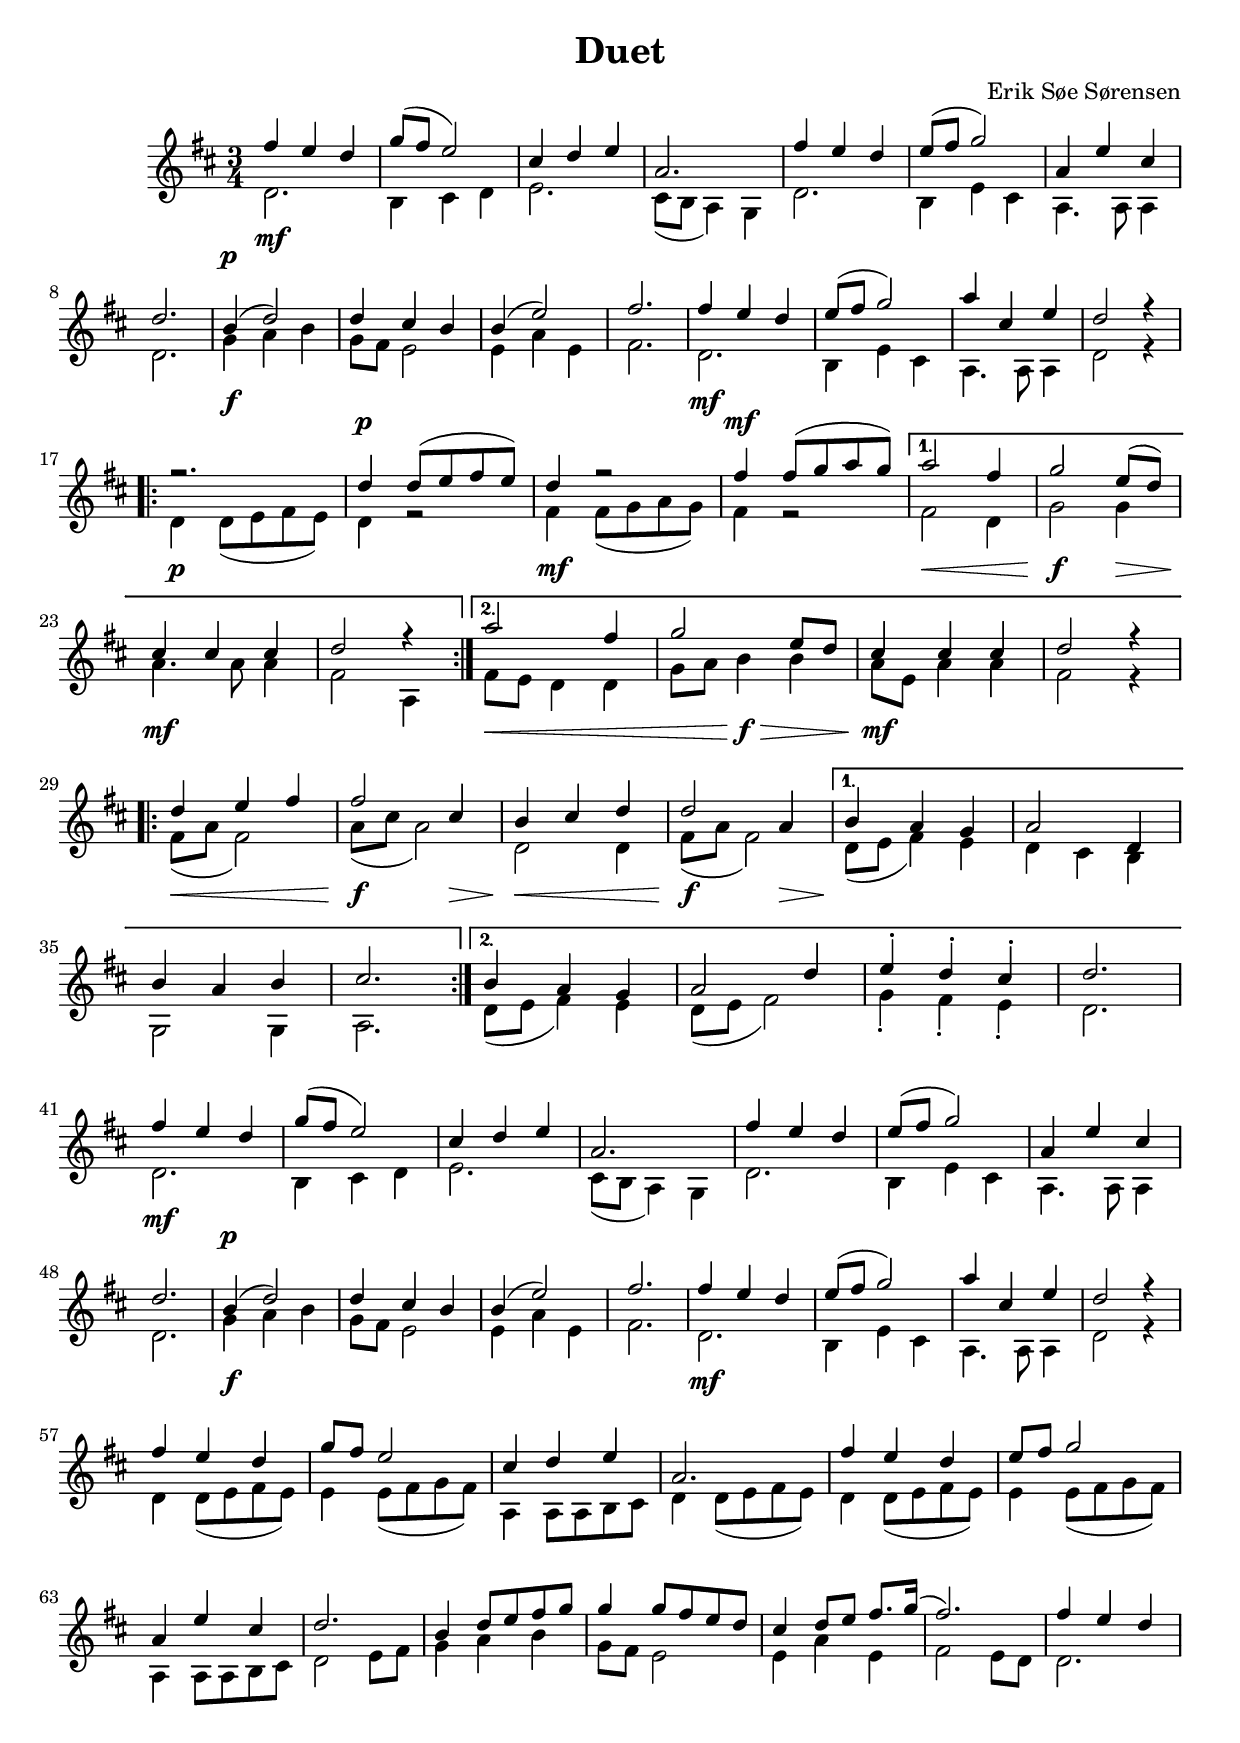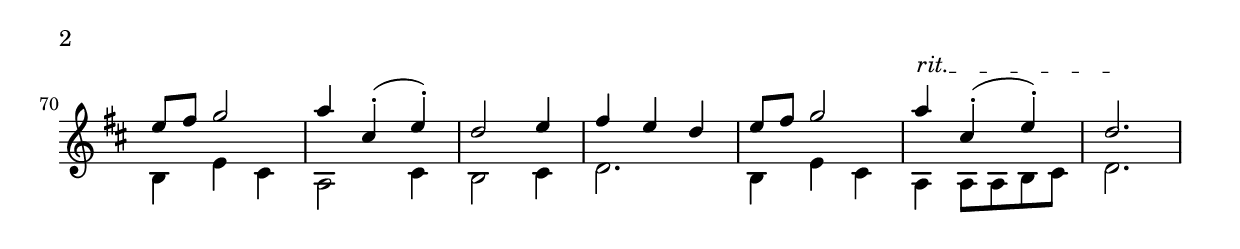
				% Komponeret 26/10-19
				% Erik Søe Sørensen

%% Mål: Duet, 2 violiner, 3/4 takt.
%\include "event-listener.ly"

\version "2.18.2"
\header {
  title = "Duet"
  composer = "Erik Søe Sørensen"
}

rit = { \override TextSpanner.bound-details.left.text = \markup { "rit." } }

PartOne = {
      %% "A"
      %% I ii V I
      <<
      	\context Voice = "Violin 1" \relative {|e'4\mf d c | f8( e d2)}
	\context Voice = "Violin 2" \relative {|c2. | a4 b c }
      >>
      <<
	\context Voice = "Violin 1" \relative {|b4 c d | g,2.}
	\context Voice = "Violin 2" \relative {|d2. | b8( a g4) f  }
      >>
      %% I ii V I
      <<
      	\context Voice = "Violin 1" \relative {|e'4 d c | d8( e f2)}
	\context Voice = "Violin 2" \relative {|c2. | a4 d b }
      >>
      <<
	\context Voice = "Violin 1" \relative {|g4 d' b | c2. }
	\context Voice = "Violin 2" \relative {|g,4. g8 g4 | c2. }
      >>

      %% "B"
      %% IV IV V vi(?)
      <<
      	\context Voice = "Violin 1" \relative {|a4^\p( c2) | c4 b a}
      	\context Voice = "Violin 2" \relative {|f4\f g a | f8 e d2}
      >>
      <<
       	\context Voice = "Violin 1" \relative {|a4( d2) | e2.}
       	\context Voice = "Violin 2" \relative {|d4 g d | e2.}
       >>

      %% "A"
      %% I ii V I
      <<
	\context Voice = "Violin 1" \relative {|e'4\mf d c | d8( e f2)}
	\context Voice = "Violin 2" \relative {|c2. | a4 d b }
      >>
      <<
	\context Voice = "Violin 1" \relative {|g'4 b, d | c2 r4 }
	\context Voice = "Violin 2" \relative {|g,4. g8 g4 | c2 r4 }
      >>
    }

PartTwo = {
  \repeat volta 2 {
      %% "C", rep.1
      %% I I I I
      <<
	\context Voice = "Violin 1" \relative {|r2. | c'4^\p c8( d e d)}
	\context Voice = "Violin 2" \relative {|c4_\p c8( d e d) | c4 r2 |}
      >>
      <<
	\context Voice = "Violin 1" \relative {|c'4 r2 | e4^\mf e8( f g f) }
	\context Voice = "Violin 2" \relative {|e4_\mf e8( f g f) | e4 r2}
      >>
    } \alternative {
      {%% I IV V I
      <<
	\context Voice = "Violin 1" \relative {|g'2 e4 | f2 d8( c8)}
	\context Voice = "Violin 2" \relative {|e2\<  c4 | f2\f f4\>|}
      >>
      <<
	\context Voice = "Violin 1" \relative {|b4 b b | c2 r4}  % Staccatto here?
	\context Voice = "Violin 2" \relative {|g4.\mf g8 g4 | e2 g,4}
      >>}

      {%% I IV V I
     <<
     	\context Voice = "Violin 1" \relative {|g'2 e4 | f2 d8 c8}
     	\context Voice = "Violin 2" \relative {|e8\< d8 c4 c4 | f8 g8 a4\f\> a4|}
     >>
     <<
     	\context Voice = "Violin 1" \relative {|b4 b b | c2 r4}
     	\context Voice = "Violin 2" \relative {|g8\mf d8 g4 g4 | e2 r4}
     >>}
      % <<
      % 	%\context Voice = "Violin 1" \relative {|g'4 g8 g8 f8 e8 | f4 f8 f d c}
      % 	\context Voice = "Violin 1" \relative {|g'4 g8 f8 e4 | f4 f8 d c4}
      % 	%\context Voice = "Violin 2" \relative {|c2 d8 e8| f2 f8 f8|}
      % 	\context Voice = "Violin 2" \relative {|c4. d8 c4| f2 f4|}
      % >>
      % <<
      % 	\context Voice = "Violin 1" \relative {|b4 b8 b8 b4 | c2.}
      % 	\context Voice = "Violin 2" \relative {|g4. d8 g4 | e2.}
      % >>}
      }
    }

PartThree = {
  \repeat volta 2 {
      %% "D"
      %% I ii vi I
      <<
	\context Voice = "Violin 1" \relative {|c'4\< d e | e2\f b4\>| a4\< b c | c2\f g4\>|}
	\context Voice = "Violin 2" \relative {|e8( g e2) | g8( b g2) | c,2 c4 | e8( g e2)|}
      >>
      } \alternative {
      %% vi I IV V
      <<
	\context Voice = "Violin 1" \relative {|a4\! g f| g2 c,4 | a'4 g a | b2.}
	\context Voice = "Violin 2" \relative {|c8( d e4) d4 | c4 b a |f2 f4|g2.}
      >>

      %% I ii vi I
      % <<
      % 	\context Voice = "Violin 1" \relative {|c'4 d e | e2 b4| a4 b c | c2 g4|}
      % 	\context Voice = "Violin 2" \relative {|e8 g e2 | g8 b g2 | c,8 e c2 | e8 g e2|}
      % >>
      %% vi I IV V
      <<
	\context Voice = "Violin 1" \relative {|a4 g f| g2 c4| d4\staccato c\staccato b\staccato| c2.}
	\context Voice = "Violin 2" \relative {|c8( d e4) d4 | c8( d8 e2)|f4\staccato e\staccato d\staccato | c2. }
      >>
      }
    }

PartFourSynthesis = {
      %% "A"+"D" synthesis
      %% I I I I
      <<
     	\context Voice = "Violin 1" \relative {|e'4 d c|f8 e d2}
     	\context Voice = "Violin 2" \relative {|c4 c8( d e d) | d4 d8( e f e) |}
      >>
      <<
     	\context Voice = "Violin 1" \relative {|b4 c d | g,2.}
     	\context Voice = "Violin 2" \relative {|g,4 g8 g a b | c4 c8( d e d) |}
      >>
      %% I ii V I
      <<
      	\context Voice = "Violin 1" \relative {|e'4 d c | d8 e f2}
     	\context Voice = "Violin 2" \relative {|c4 c8( d e d) | d4 d8( e f e) |}
      >>
      <<
      	\context Voice = "Violin 1" \relative {|g4 d' b | c2. }
     	\context Voice = "Violin 2" \relative {|g,4 g8 g a b | c2 d8 e |}
      >>

      %% IV IV V vi(?)
      <<
      	\context Voice = "Violin 1" \relative {|a4 c8 d e f | f4 f8 e d c}
      	\context Voice = "Violin 2" \relative {|f4 g a | f8 e d2}
      >>
      <<
       	\context Voice = "Violin 1" \relative {|b4 c8 d e8. f16( | e2.)}
       	\context Voice = "Violin 2" \relative {|d4 g d | e2 d8 c}
       >>

      %% I ii V ii
      <<
      	\context Voice = "Violin 1" \relative {|e'4 d c | d8 e f2}
      	\context Voice = "Violin 2" \relative {|c2. | a4 d b }
      >>
      <<
      	\context Voice = "Violin 1" \relative {|g'4 b,\staccato( d\staccato) | c2 d4 }
      	\context Voice = "Violin 2" \relative {|g,2 b4 | a2 b4} % D.C
      >>
      %% Repetition, with PAC:
      %% I ii V I
      <<
      	\context Voice = "Violin 1" \relative {|e'4 d c | d8 e f2}
      	\context Voice = "Violin 2" \relative {|c2. | a4 d b }
      >>
      <<
      	\context Voice = "Violin 1" \relative {|g'4 b,\staccato( d\staccato) | c2.}
%      	\context Voice = "Violin 2" \relative {|g,2 b4 | c2.} % Replaced with decoration
      	\context Voice = "Violin 2" \relative {\rit
					       |g,4\startTextSpan g8 g a b | c2.\stopTextSpan |}
      >>
  }
musik = \transpose c d' {
    \time 3/4
    \key c \major
    {
      <<
	%% Create voices:
	\context Voice = "Violin 1" {\voiceOne}
	\context Voice = "Violin 2" {\voiceTwo}
      >>

      \PartOne
      \break
      \PartTwo
      \break
      \PartThree
      \break
      \PartOne
      \break
      \PartFourSynthesis

}
  }
\score {
  \musik
  \layout {
    \override DynamicLineSpanner #'staff-padding = #5.0
  }
}
%showLastLength = R1*48
\score {
  \new Staff \with {midiInstrument = #"violin"} {
    \unfoldRepeats \musik
  }
  \midi {
    midiInstrument = violin
    \tempo 4 = 120
  }
}
